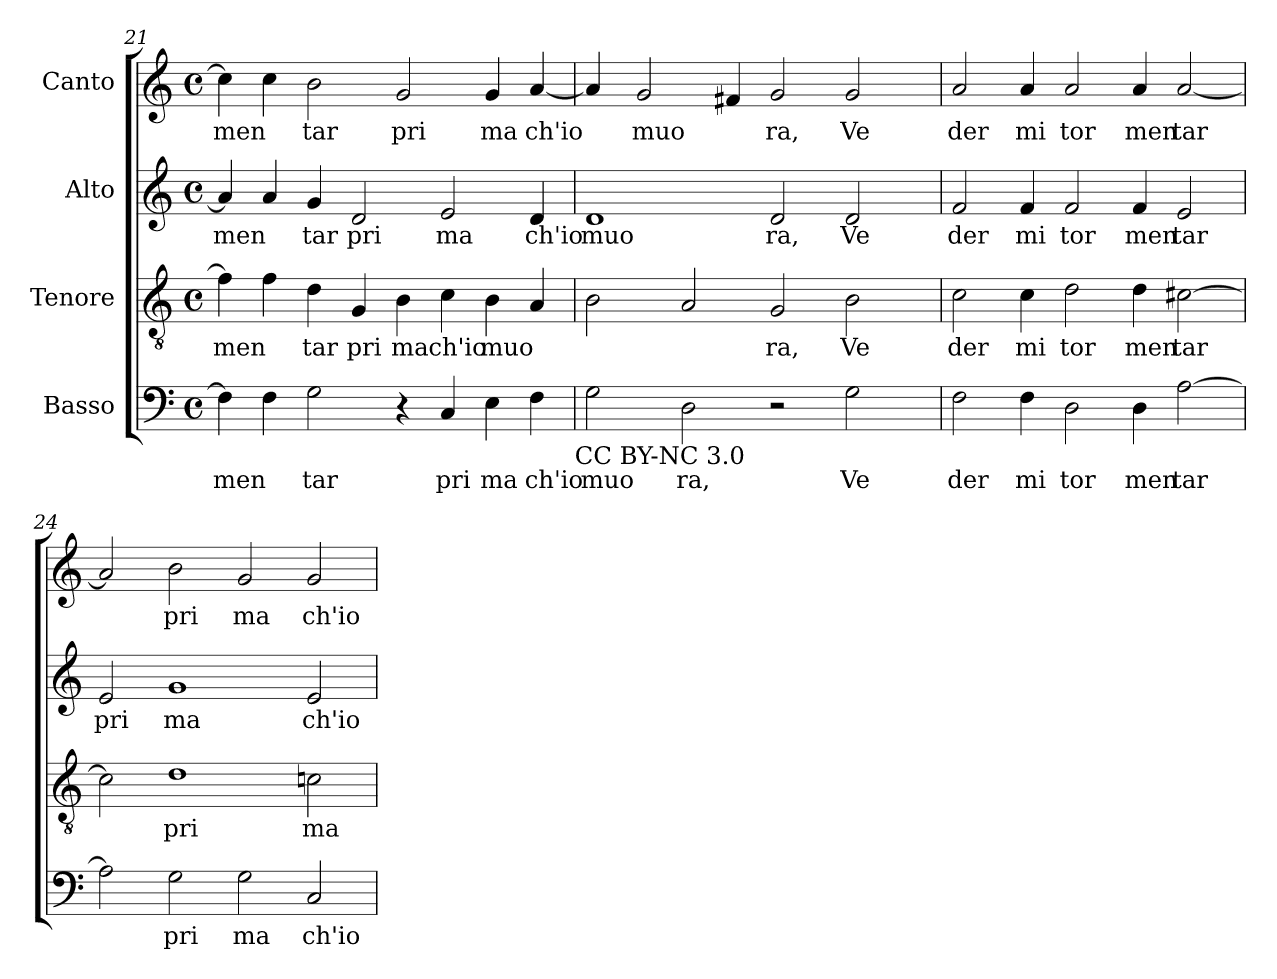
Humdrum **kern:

**kern	**text	**kern	**text	**kern	**text	**kern	**text
*part4	*part4	*part3	*part3	*part2	*part2	*part1	*part1
*staff4	*staff4	*staff3	*staff3	*staff2	*staff2	*staff1	*staff1
*I"Basso	*	*I"Tenore	*	*I"Alto	*	*I"Canto	*
*clefF4	*	*clefGv2	*	*clefG2	*	*clefG2	*
*M4/4	*	*M4/4	*	*M4/4	*	*M4/4	*
*met(c)	*	*met(c)	*	*met(c)	*	*met(c)	*
=21	=21	=21	=21	=21	=21	=21	=21
!	!LO:LY:b	!	!LO:LY:b	!	!LO:LY:b	!	!LO:LY:b
4F\]	men	4f\]	men	4a/]	men	4cc\]	men
4F\	.	4f\	.	4a/	.	4cc\	.
!	!LO:LY:b:cj	!	!LO:LY:b:cj	!	!LO:LY:b:cj	!	!LO:LY:b:cj
2G\	tar	4d\	tar	4g/	tar	2b\	tar
!	!	!	!LO:LY:b:cj	!	!LO:LY:b:cj	!	!
.	.	4G/	pri	2d/	pri	.	.
!	!	!	!LO:LY:b:cj	!	!	!	!LO:LY:b:cj
4r	.	4B\	ma	.	.	2g/	pri
!	!LO:LY:b:cj	!	!LO:LY:b:cj	!	!LO:LY:b:cj	!	!
4C/	pri	4c\	ch'io	2e/	ma	.	.
!	!LO:LY:b:cj	!	!LO:LY:b	!	!	!	!LO:LY:b:cj
4E\	ma	4B\	muo	.	.	4g/	ma
!	!LO:LY:b:cj	!	!	!	!LO:LY:b:cj	!	!LO:LY:b
4F\	ch'io	4A/	.	4d/	ch'io	[>4a/	ch'io
!LO:TX:b:t=CC BY-NC 3.0	!	!	!	!	!	!	!
!!LO:PB:g=z
=22	=22	=22	=22	=22	=22	=22	=22
!	!LO:LY:b:cj	!	!	!	!LO:LY:b:cj	!	!
*	*	*^	*	*	*	*	*
2G\	muo	2B\	64ryy	.	1d	muo	4a/]	.
.	.	.	1ryy	.	.	.	.	.
!	!	!	!	!	!	!	!	!LO:LY:b
.	.	.	.	.	.	.	2g/	muo
!	!LO:LY:b:cj	!	!	!	!	!	!	!
2D\	ra,	2A/	.	.	.	.	.	.
.	.	.	.	.	.	.	4f#/	.
!	!	!	!	!LO:LY:b:cj	!	!LO:LY:b:cj	!	!LO:LY:b:cj
2r	.	2G/	.	ra,	2d/	ra,	2g/	ra,
.	.	.	2ryy	.	.	.	.	.
!	!LO:LY:b:cj	!	!	!LO:LY:b:cj	!	!LO:LY:b:cj	!	!LO:LY:b:cj
2G\	Ve	2B\	.	Ve	2d/	Ve	2g/	Ve
.	.	.	4ryy	.	.	.	.	.
.	.	.	8...ryy	.	.	.	.	.
=23	=23	=23	=23	=23	=23	=23	=23	=23
!	!LO:LY:b:cj	!	!	!LO:LY:b:cj	!	!LO:LY:b:cj	!	!LO:LY:b:cj
*	*	*v	*v	*	*	*	*	*
2F\	der	2c\	der	2f/	der	2a/	der
!	!LO:LY:b:cj	!	!LO:LY:b:cj	!	!LO:LY:b:cj	!	!LO:LY:b:cj
4F\	mi	4c\	mi	4f/	mi	4a/	mi
!	!LO:LY:b:cj	!	!LO:LY:b:cj	!	!LO:LY:b:cj	!	!LO:LY:b:cj
2D\	tor	2d\	tor	2f/	tor	2a/	tor
!	!LO:LY:b:cj	!	!LO:LY:b:cj	!	!LO:LY:b:cj	!	!LO:LY:b:cj
4D\	men	4d\	men	4f/	men	4a/	men
!	!LO:LY:b	!	!LO:LY:b	!	!LO:LY:b:cj	!	!LO:LY:b
[>2A\	tar	[>2c#X\	tar	2e/	tar	[<2a/	tar
=24	=24	=24	=24	=24	=24	=24	=24
!	!	!	!	!	!LO:LY:b:cj	!	!
2A\]	.	2c#\]	.	2e/	pri	2a/]	.
!	!LO:LY:b:cj	!	!LO:LY:b:cj	!	!LO:LY:b:cj	!	!LO:LY:b:cj
2G\	pri	1d	pri	1g	ma	2b\	pri
!	!LO:LY:b:cj	!	!	!	!	!	!LO:LY:b:cj
2G\	ma	.	.	.	.	2g/	ma
!	!LO:LY:b:cj	!	!LO:LY:b:cj	!	!LO:LY:b:cj	!	!LO:LY:b:cj
2C/	ch'io	2c\	ma	2e/	ch'io	2g/	ch'io
=	=	=	=	=	=	=	=
*-	*-	*-	*-	*-	*-	*-	*-
